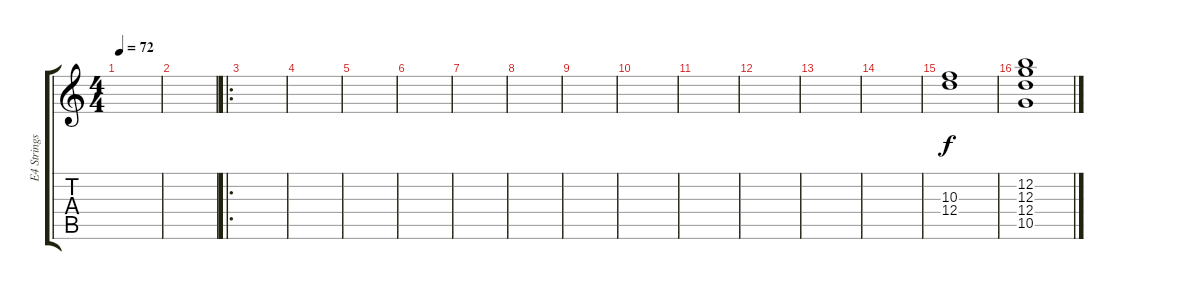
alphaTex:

\track ("E4 Strings" "E4 Strings") {instrument stringensemble2}
\staff {score tabs}
\tuning (E5 B4 G4 D4 A3 E3) {hide}
\ts (4 4)
\tempo 72
\clef g2
\ks c
|
|
\ro
|
|
|
|
|
|
|
|
|
|
|
|
(10.3 12.4).1 |
(12.2 12.3 12.4 10.5).1
